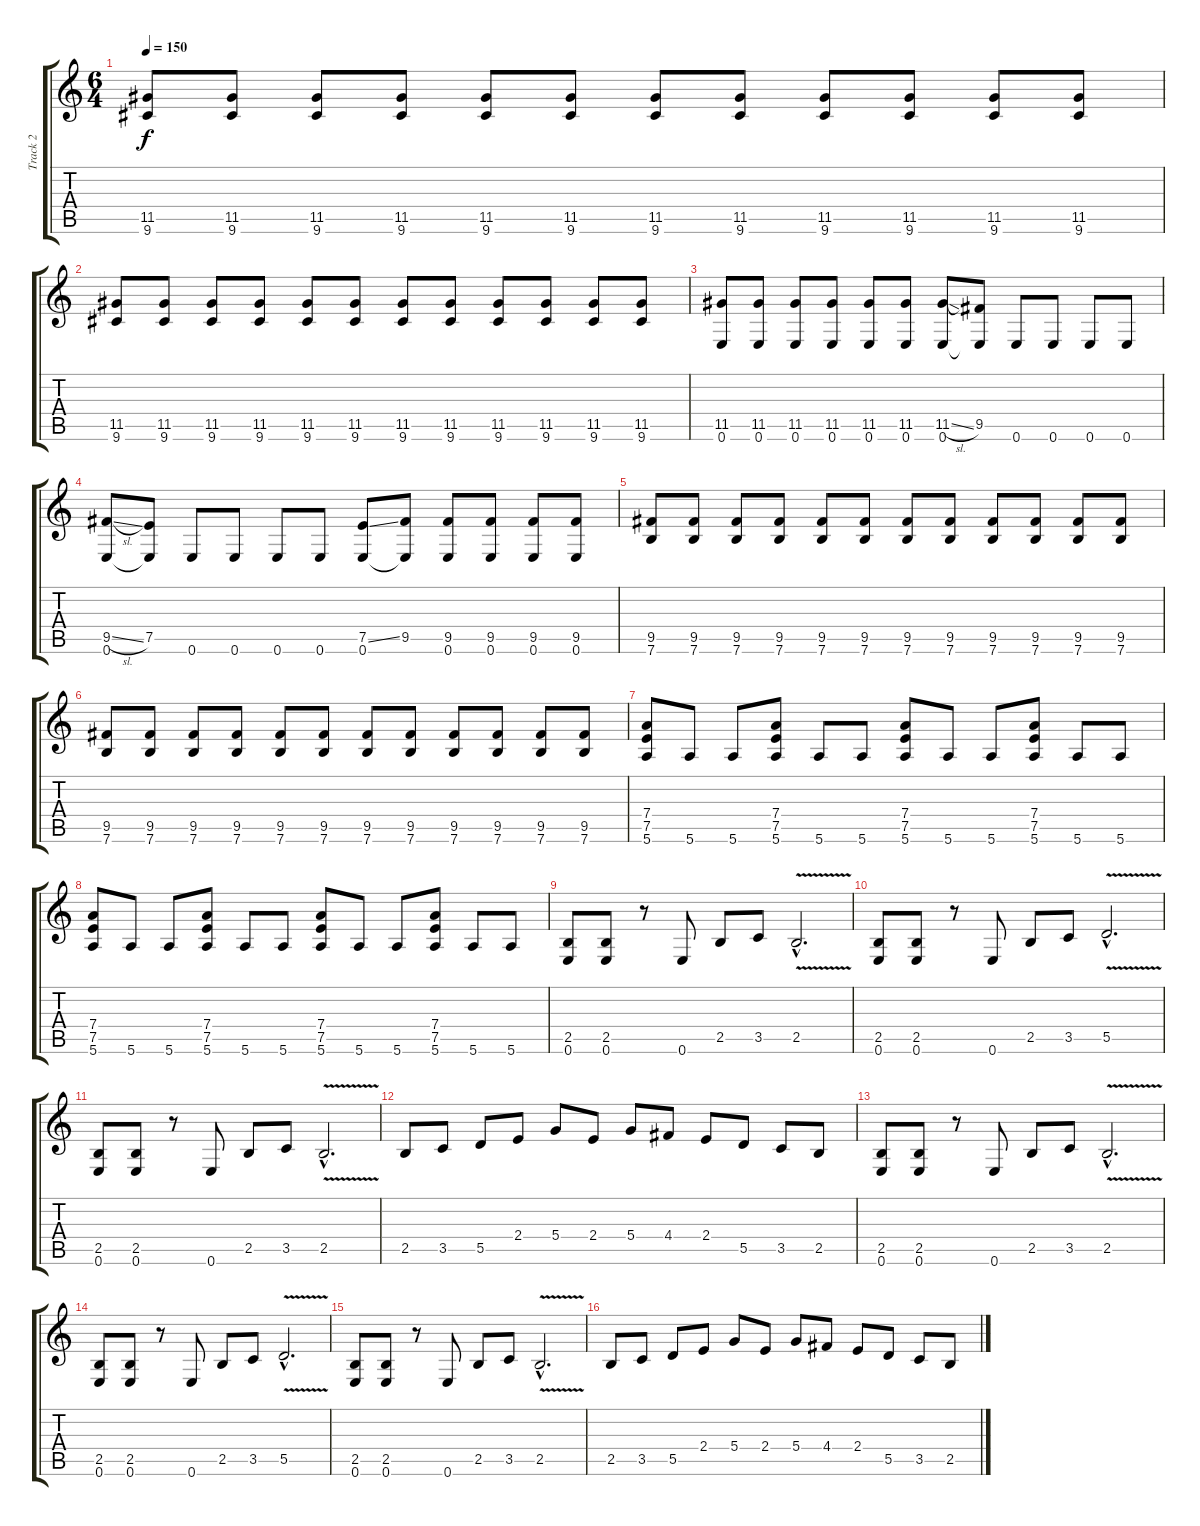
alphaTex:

\track ("Track 2" "Track 2") {instrument overdrivenguitar}
\staff {score tabs}
\tuning (E4 B3 G3 D3 A2 E2) {hide}
\ts (6 4)
\tempo 150
\clef g2
\ks c
(11.5 9.6).8{dy f} (11.5 9.6).8 (11.5 9.6).8 (11.5 9.6).8 (11.5 9.6).8 (11.5 9.6).8 (11.5 9.6).8 (11.5 9.6).8 (11.5 9.6).8 (11.5 9.6).8 (11.5 9.6).8 (11.5 9.6).8 |
(11.5 9.6).8 (11.5 9.6).8 (11.5 9.6).8 (11.5 9.6).8 (11.5 9.6).8 (11.5 9.6).8 (11.5 9.6).8 (11.5 9.6).8 (11.5 9.6).8 (11.5 9.6).8 (11.5 9.6).8 (11.5 9.6).8 |
(11.5 0.6).8 (11.5 0.6).8 (11.5 0.6).8 (11.5 0.6).8 (11.5 0.6).8 (11.5 0.6).8 (11.5{sl} 0.6).8 (9.5 0.6{t}).8 0.6.8 0.6.8 0.6.8 0.6.8 |
(9.5{sl} 0.6).8 (7.5 0.6{t}).8 0.6.8 0.6.8 0.6.8 0.6.8 (7.5{ss} 0.6).8 (9.5 0.6{t}).8 (9.5 0.6).8 (9.5 0.6).8 (9.5 0.6).8 (9.5 0.6).8 |
(9.5 7.6).8 (9.5 7.6).8 (9.5 7.6).8 (9.5 7.6).8 (9.5 7.6).8 (9.5 7.6).8 (9.5 7.6).8 (9.5 7.6).8 (9.5 7.6).8 (9.5 7.6).8 (9.5 7.6).8 (9.5 7.6).8 |
(9.5 7.6).8 (9.5 7.6).8 (9.5 7.6).8 (9.5 7.6).8 (9.5 7.6).8 (9.5 7.6).8 (9.5 7.6).8 (9.5 7.6).8 (9.5 7.6).8 (9.5 7.6).8 (9.5 7.6).8 (9.5 7.6).8 |
(7.4 7.5 5.6).8 5.6.8 5.6.8 (7.4 7.5 5.6).8 5.6.8 5.6.8 (7.4 7.5 5.6).8 5.6.8 5.6.8 (7.4 7.5 5.6).8 5.6.8 5.6.8 |
(7.4 7.5 5.6).8 5.6.8 5.6.8 (7.4 7.5 5.6).8 5.6.8 5.6.8 (7.4 7.5 5.6).8 5.6.8 5.6.8 (7.4 7.5 5.6).8 5.6.8 5.6.8 |
(2.5 0.6).8{instrument electricguitarmuted} (2.5 0.6).8 r.8 0.6.8 2.5.8{instrument overdrivenguitar} 3.5.8 2.5{v hac}.2{d} |
(2.5 0.6).8{instrument electricguitarmuted} (2.5 0.6).8 r.8 0.6.8{instrument overdrivenguitar} 2.5.8 3.5.8 5.5{v hac}.2{d} |
(2.5 0.6).8{instrument electricguitarmuted} (2.5 0.6).8 r.8 0.6.8 2.5.8{instrument overdrivenguitar} 3.5.8 2.5{v hac}.2{d} |
2.5.8 3.5.8 5.5.8 2.4.8 5.4.8 2.4.8 5.4.8 4.4.8 2.4.8 5.5.8 3.5.8 2.5.8 |
(2.5 0.6).8{instrument electricguitarmuted} (2.5 0.6).8 r.8 0.6.8 2.5.8{instrument overdrivenguitar} 3.5.8 2.5{v hac}.2{d} |
(2.5 0.6).8{instrument electricguitarmuted} (2.5 0.6).8 r.8 0.6.8{instrument overdrivenguitar} 2.5.8 3.5.8 5.5{v hac}.2{d} |
(2.5 0.6).8{instrument electricguitarmuted} (2.5 0.6).8 r.8 0.6.8 2.5.8{instrument overdrivenguitar} 3.5.8 2.5{v hac}.2{d} |
2.5.8 3.5.8 5.5.8 2.4.8 5.4.8 2.4.8 5.4.8 4.4.8 2.4.8 5.5.8 3.5.8 2.5.8
